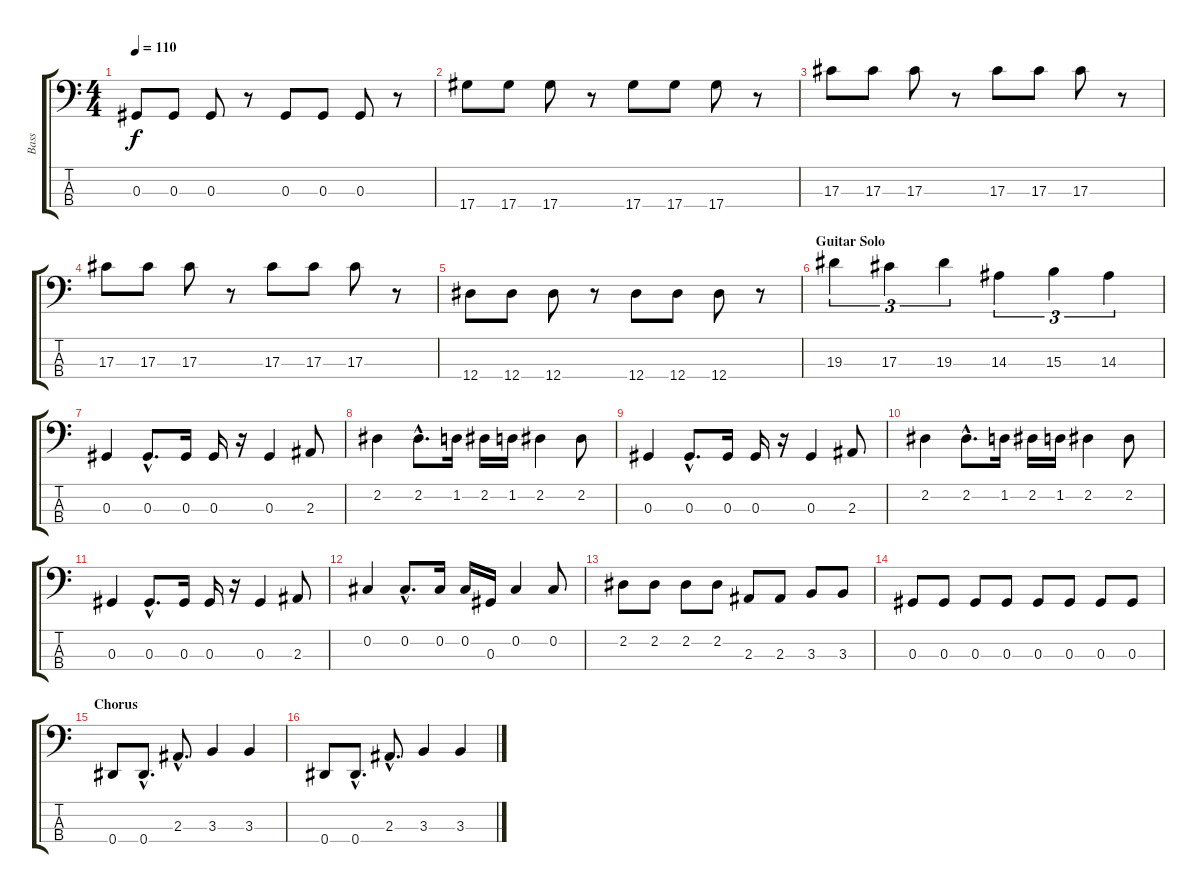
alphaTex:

\track ("Bass" "Bass") {instrument electricbasspick}
\staff {score tabs}
\tuning (Gb2 Db2 Ab1 Eb1) {hide}
\ts (4 4)
\tempo 110
\clef f4
\ks c
0.3.8{dy f} 0.3.8 0.3.8 r.8 0.3.8 0.3.8 0.3.8 r.8 |
17.4.8 17.4.8 17.4.8 r.8 17.4.8 17.4.8 17.4.8 r.8 |
17.3.8 17.3.8 17.3.8 r.8 17.3.8 17.3.8 17.3.8 r.8 |
17.3.8 17.3.8 17.3.8 r.8 17.3.8 17.3.8 17.3.8 r.8 |
12.4.8 12.4.8 12.4.8 r.8 12.4.8 12.4.8 12.4.8 r.8 |
\section ("" "Guitar Solo")
19.3.4{tu (3 2)} 17.3.4{tu (3 2)} 19.3.4{tu (3 2)} 14.3.4{tu (3 2)} 15.3.4{tu (3 2)} 14.3.4{tu (3 2)} |
0.3.4 0.3{hac}.8{d} 0.3.16 0.3.16 r.16 0.3.4 2.3.8 |
2.2.4 2.2{hac}.8{d} 1.2.16 2.2.16 1.2.16 2.2.4 2.2.8 |
0.3.4 0.3{hac}.8{d} 0.3.16 0.3.16 r.16 0.3.4 2.3.8 |
2.2.4 2.2{hac}.8{d} 1.2.16 2.2.16 1.2.16 2.2.4 2.2.8 |
0.3.4 0.3{hac}.8{d} 0.3.16 0.3.16 r.16 0.3.4 2.3.8 |
0.2.4 0.2{hac}.8{d} 0.2.16 0.2.16 0.3.16 0.2.4 0.2.8 |
2.2.8 2.2.8 2.2.8 2.2.8 2.3.8 2.3.8 3.3.8 3.3.8 |
0.3.8 0.3.8 0.3.8 0.3.8 0.3.8 0.3.8 0.3.8 0.3.8 |
\section ("" "Chorus")
0.4.8 0.4{hac}.8{d} 2.3{hac}.8{d} 3.3.4 3.3.4 |
0.4.8 0.4{hac}.8{d} 2.3{hac}.8{d} 3.3.4 3.3.4
